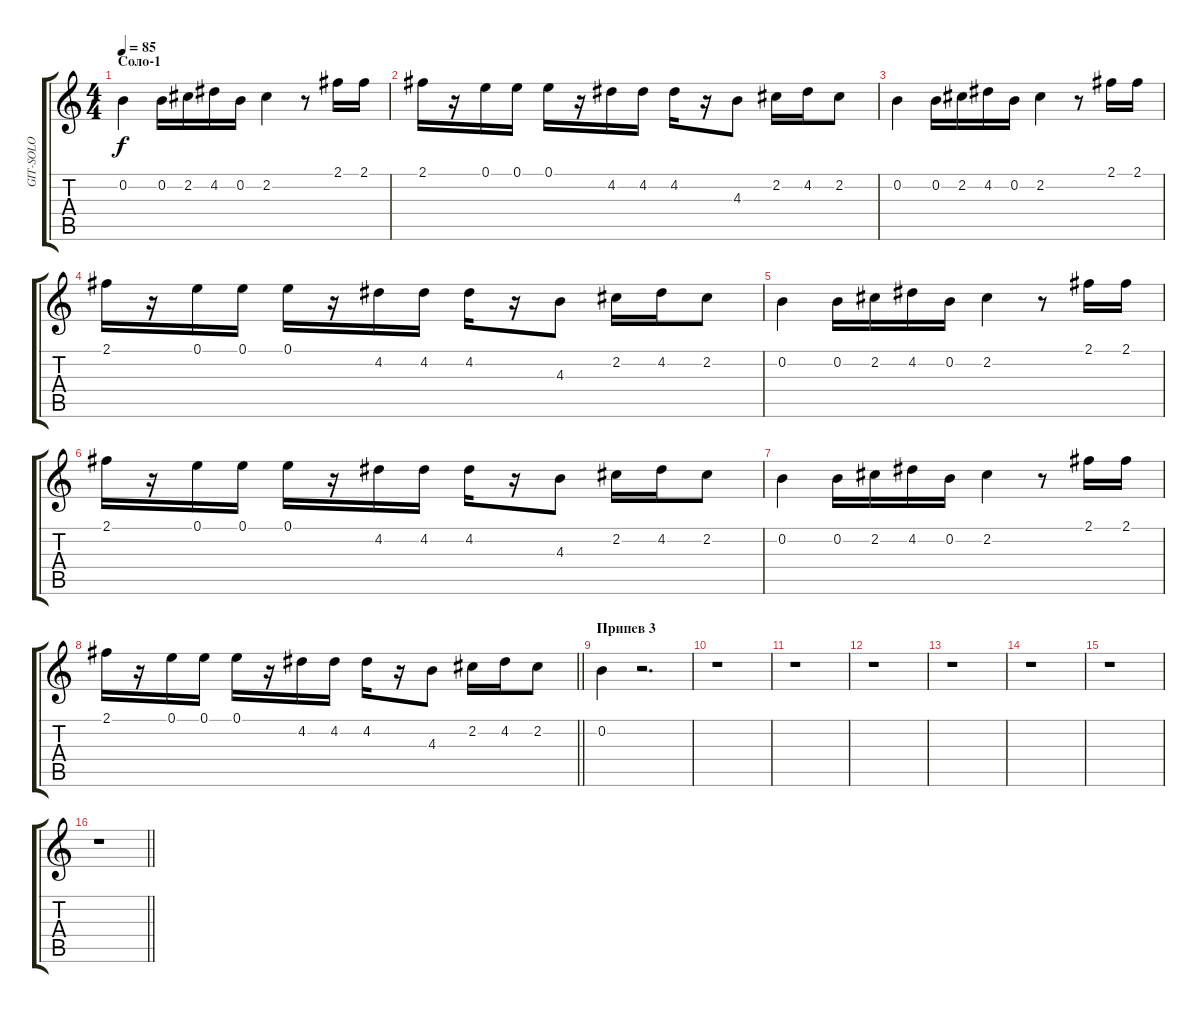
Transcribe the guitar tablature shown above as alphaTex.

\track ("GIT-SOLO" "GIT-SOLO") {instrument overdrivenguitar}
\staff {score tabs}
\tuning (E4 B3 G3 D3 A2 E2) {hide}
\ts (4 4)
\section ("" "Соло-1")
\tempo 85
\clef g2
\ks c
0.2.4{dy f} 0.2.16 2.2.16 4.2.16 0.2.16 2.2.4 r.8 2.1.16 2.1.16 |
2.1.16 r.16 0.1.16 0.1.16 0.1.16 r.16 4.2.16 4.2.16 4.2.16 r.16 4.3.8 2.2.16 4.2.16 2.2.8 |
0.2.4 0.2.16 2.2.16 4.2.16 0.2.16 2.2.4 r.8 2.1.16 2.1.16 |
2.1.16 r.16 0.1.16 0.1.16 0.1.16 r.16 4.2.16 4.2.16 4.2.16 r.16 4.3.8 2.2.16 4.2.16 2.2.8 |
0.2.4 0.2.16 2.2.16 4.2.16 0.2.16 2.2.4 r.8 2.1.16 2.1.16 |
2.1.16 r.16 0.1.16 0.1.16 0.1.16 r.16 4.2.16 4.2.16 4.2.16 r.16 4.3.8 2.2.16 4.2.16 2.2.8 |
0.2.4 0.2.16 2.2.16 4.2.16 0.2.16 2.2.4 r.8 2.1.16 2.1.16 |
\barLineRight lightlight
2.1.16 r.16 0.1.16 0.1.16 0.1.16 r.16 4.2.16 4.2.16 4.2.16 r.16 4.3.8 2.2.16 4.2.16 2.2.8 |
\section ("" "Припев 3")
0.2.4 r.2{d} |
r.1 |
r.1 |
r.1 |
r.1 |
r.1 |
r.1 |
\barLineRight lightlight
r.1
